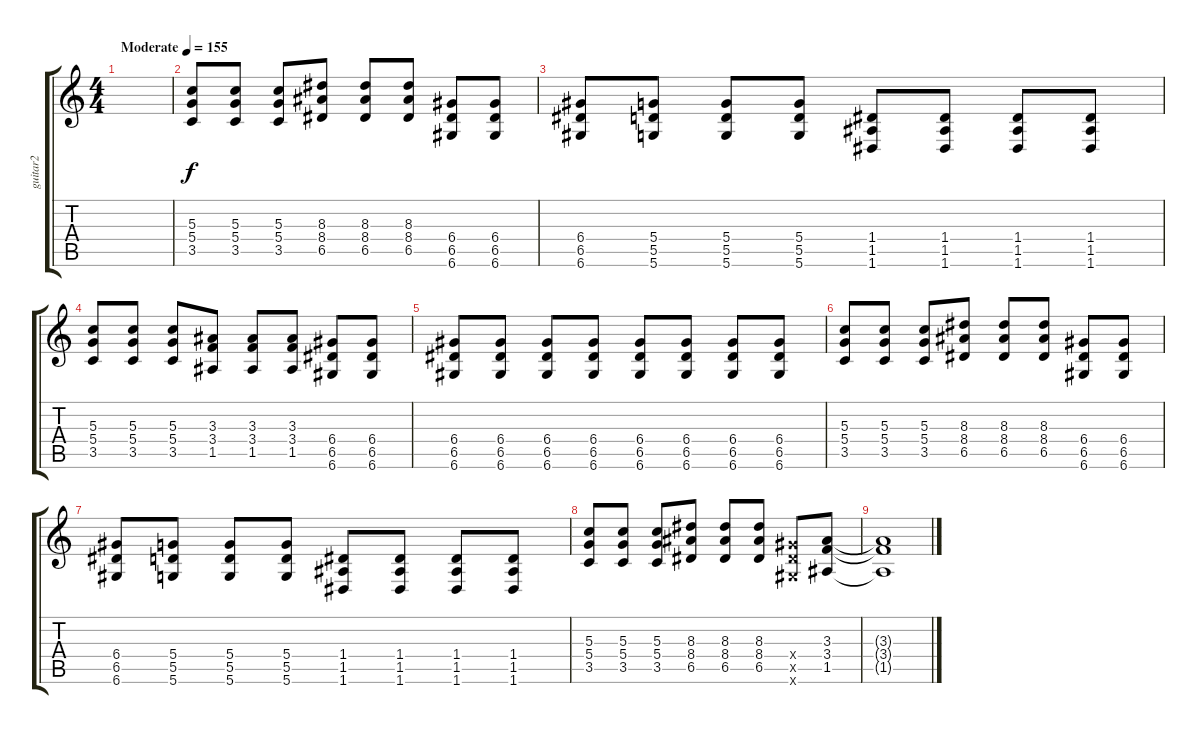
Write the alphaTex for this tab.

\track ("guitar2" "guitar2") {instrument overdrivenguitar}
\staff {score tabs}
\tuning (E4 B3 G3 D3 A2 D2) {hide}
\ts (4 4)
\tempo (155 "Moderate")
\clef g2
\ks c
|
(5.3 5.4 3.5).8 (5.3 5.4 3.5).8 (5.3 5.4 3.5).8 (8.3 8.4 6.5).8 (8.3 8.4 6.5).8 (8.3 8.4 6.5).8 (6.4 6.5 6.6).8 (6.4 6.5 6.6).8 |
(6.4 6.5 6.6).8 (5.4 5.5 5.6).8 (5.4 5.5 5.6).8 (5.4 5.5 5.6).8 (1.4 1.5 1.6).8 (1.4 1.5 1.6).8 (1.4 1.5 1.6).8 (1.4 1.5 1.6).8 |
(5.3 5.4 3.5).8 (5.3 5.4 3.5).8 (5.3 5.4 3.5).8 (3.3 3.4 1.5).8 (3.3 3.4 1.5).8 (3.3 3.4 1.5).8 (6.4 6.5 6.6).8 (6.4 6.5 6.6).8 |
(6.4 6.5 6.6).8 (6.4 6.5 6.6).8 (6.4 6.5 6.6).8 (6.4 6.5 6.6).8 (6.4 6.5 6.6).8 (6.4 6.5 6.6).8 (6.4 6.5 6.6).8 (6.4 6.5 6.6).8 |
(5.3 5.4 3.5).8 (5.3 5.4 3.5).8 (5.3 5.4 3.5).8 (8.3 8.4 6.5).8 (8.3 8.4 6.5).8 (8.3 8.4 6.5).8 (6.4 6.5 6.6).8 (6.4 6.5 6.6).8 |
(6.4 6.5 6.6).8 (5.4 5.5 5.6).8 (5.4 5.5 5.6).8 (5.4 5.5 5.6).8 (1.4 1.5 1.6).8 (1.4 1.5 1.6).8 (1.4 1.5 1.6).8 (1.4 1.5 1.6).8 |
(5.3 5.4 3.5).8 (5.3 5.4 3.5).8 (5.3 5.4 3.5).8 (8.3 8.4 6.5).8 (8.3 8.4 6.5).8 (8.3 8.4 6.5).8 (6.4{x} 6.5{x} 6.6{x}).8 (3.3 3.4 1.5).8 |
(3.3{t} 3.4{t} 1.5{t}).1
